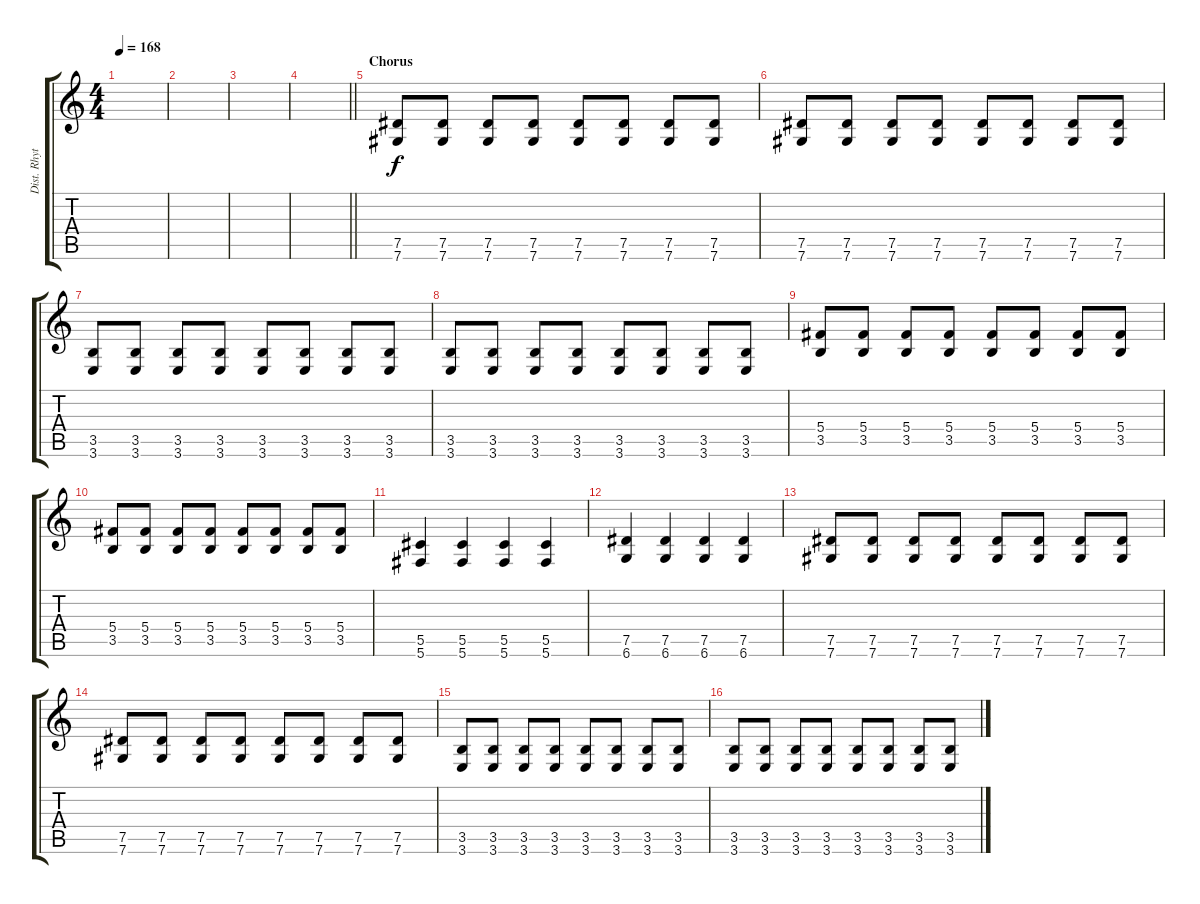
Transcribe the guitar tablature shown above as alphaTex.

\track ("Dist. Rhytm Guitar [L]" "Dist. Rhyt") {instrument distortionguitar}
\staff {score tabs}
\tuning (Eb4 Bb3 Gb3 Db3 Ab2 Db2) {hide}
\ts (4 4)
\tempo 168
\clef g2
\ks c
|
|
|
\barLineRight lightlight
|
\section ("" "Chorus")
(7.5 7.6).8 (7.5 7.6).8 (7.5 7.6).8 (7.5 7.6).8 (7.5 7.6).8 (7.5 7.6).8 (7.5 7.6).8 (7.5 7.6).8 |
(7.5 7.6).8 (7.5 7.6).8 (7.5 7.6).8 (7.5 7.6).8 (7.5 7.6).8 (7.5 7.6).8 (7.5 7.6).8 (7.5 7.6).8 |
(3.5 3.6).8 (3.5 3.6).8 (3.5 3.6).8 (3.5 3.6).8 (3.5 3.6).8 (3.5 3.6).8 (3.5 3.6).8 (3.5 3.6).8 |
(3.5 3.6).8 (3.5 3.6).8 (3.5 3.6).8 (3.5 3.6).8 (3.5 3.6).8 (3.5 3.6).8 (3.5 3.6).8 (3.5 3.6).8 |
(5.4 3.5).8 (5.4 3.5).8 (5.4 3.5).8 (5.4 3.5).8 (5.4 3.5).8 (5.4 3.5).8 (5.4 3.5).8 (5.4 3.5).8 |
(5.4 3.5).8 (5.4 3.5).8 (5.4 3.5).8 (5.4 3.5).8 (5.4 3.5).8 (5.4 3.5).8 (5.4 3.5).8 (5.4 3.5).8 |
(5.5 5.6).4 (5.5 5.6).4 (5.5 5.6).4 (5.5 5.6).4 |
(7.5 6.6).4 (7.5 6.6).4 (7.5 6.6).4 (7.5 6.6).4 |
(7.5 7.6).8 (7.5 7.6).8 (7.5 7.6).8 (7.5 7.6).8 (7.5 7.6).8 (7.5 7.6).8 (7.5 7.6).8 (7.5 7.6).8 |
(7.5 7.6).8 (7.5 7.6).8 (7.5 7.6).8 (7.5 7.6).8 (7.5 7.6).8 (7.5 7.6).8 (7.5 7.6).8 (7.5 7.6).8 |
(3.5 3.6).8 (3.5 3.6).8 (3.5 3.6).8 (3.5 3.6).8 (3.5 3.6).8 (3.5 3.6).8 (3.5 3.6).8 (3.5 3.6).8 |
(3.5 3.6).8 (3.5 3.6).8 (3.5 3.6).8 (3.5 3.6).8 (3.5 3.6).8 (3.5 3.6).8 (3.5 3.6).8 (3.5 3.6).8
